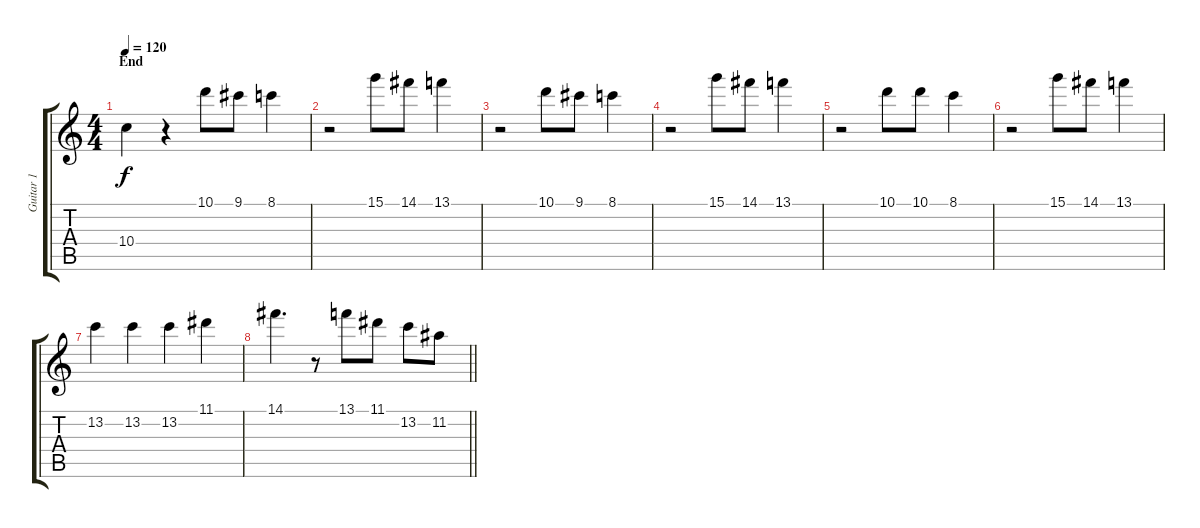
\track ("Guitar 1" "Guitar 1") {instrument overdrivenguitar}
\staff {score tabs}
\tuning (E4 B3 G3 D3 A2 E2) {hide}
\ts (4 4)
\section ("" "End")
\tempo 120
\clef g2
\ks c
10.4.4{dy f} r.4 10.1.8 9.1.8 8.1.4 |
r.2 15.1.8 14.1.8 13.1.4 |
r.2 10.1.8{volume 0} 9.1.8 8.1.4 |
r.2 15.1.8 14.1.8 13.1.4 |
r.2 10.1.8 10.1.8 8.1.4 |
r.2 15.1.8 14.1.8 13.1.4 |
13.2.4 13.2.4 13.2.4 11.1.4 |
\barLineRight lightlight
14.1.4{d} r.8 13.1.8 11.1.8 13.2.8 11.2.8
